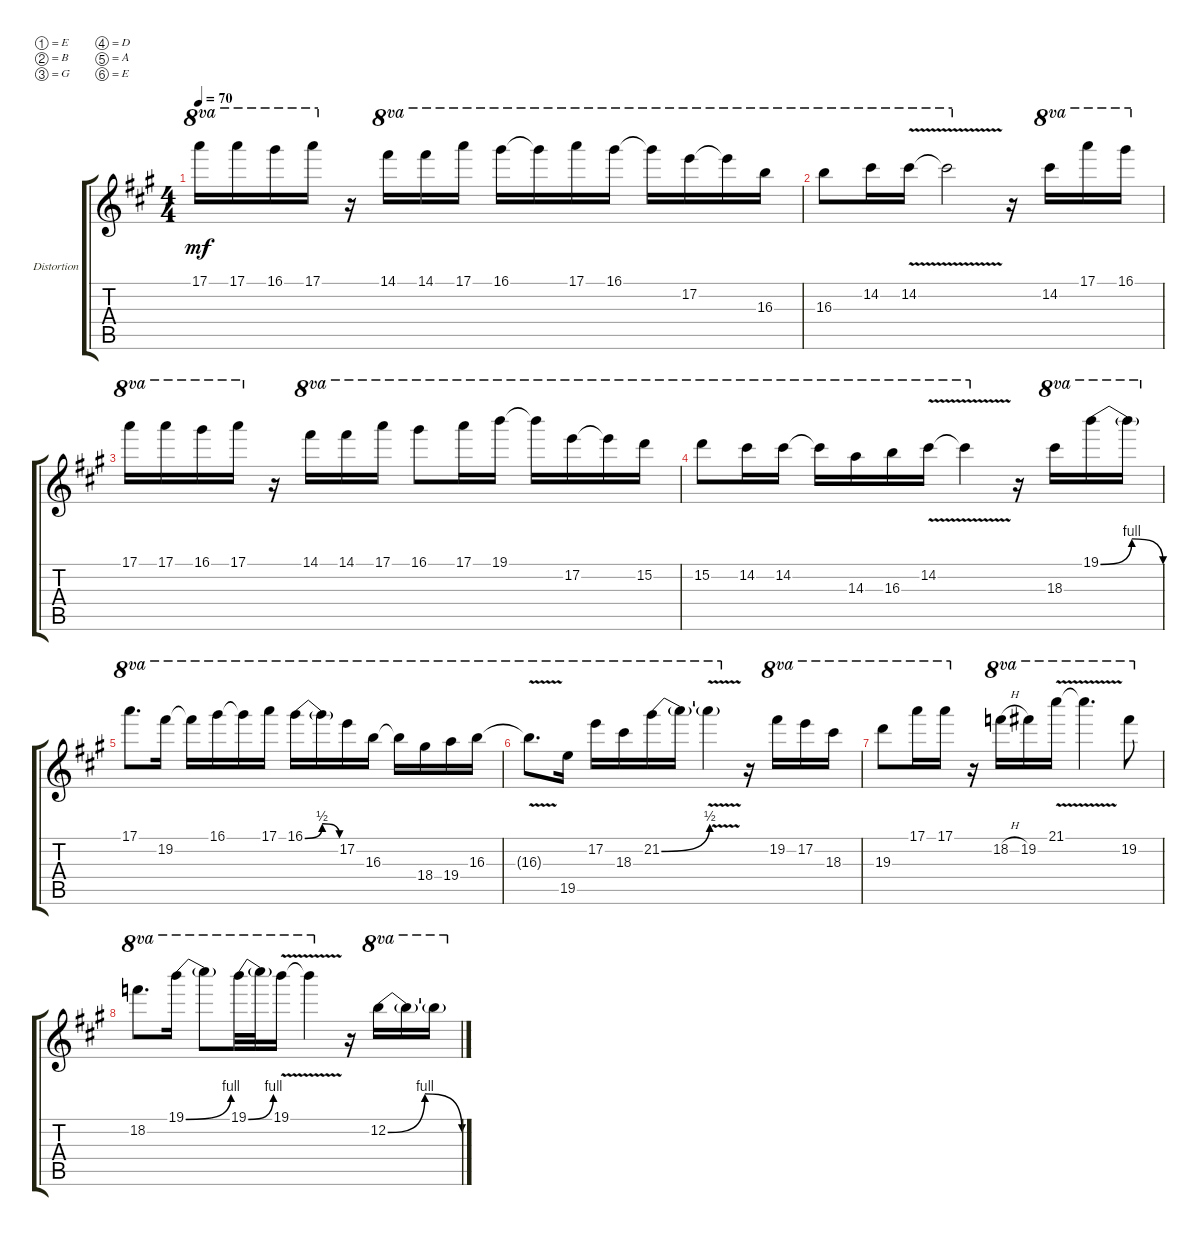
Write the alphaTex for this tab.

\bracketExtendMode groupsimilarinstruments
\firstSystemTrackNameOrientation horizontal
\otherSystemsTrackNameOrientation horizontal
\track ("Distortion Lead Guitar" "Distortion") {instrument distortionguitar}
\staff {score tabs}
\tuning (E5 B4 G4 D4 A3 E3)
\ts (4 4)
\tempo 70
\clef g2
\ks a
17.1.16{ot 8va dy mf} 17.1.16{ot 8va} 16.1.16{ot 8va} 17.1.16{ot 8va} r.16 14.1.16{ot 8va} 14.1.16{ot 8va} 17.1.16{ot 8va} 16.1.16{ot 8va} 16.1{t}.16{ot 8va} 17.1.16{ot 8va} 16.1.16{ot 8va} 16.1{t}.16{ot 8va} 17.2.16{ot 8va} 17.2{t}.16{ot 8va} 16.3.16{ot 8va} |
16.3.8{ot 8va} 14.2.16{ot 8va} 14.2{v}.16{ot 8va} 14.2{t}.2{ot 8va} r.16 14.2.16{ot 8va} 17.1.16{ot 8va} 16.1.16{ot 8va} |
17.1.16{ot 8va} 17.1.16{ot 8va} 16.1.16{ot 8va} 17.1.16{ot 8va} r.16 14.1.16{ot 8va} 14.1.16{ot 8va} 17.1.16{ot 8va} 16.1.8{ot 8va} 17.1.16{ot 8va} 19.1.16{ot 8va} 19.1{t}.16{ot 8va} 17.2.16{ot 8va} 17.2{t}.16{ot 8va} 15.2.16{ot 8va} |
15.2.8{ot 8va} 14.2.16{ot 8va} 14.2.16{ot 8va} 14.2{t}.16{ot 8va} 14.3.16{ot 8va} 16.3.16{ot 8va} 14.2{v}.16{ot 8va} 14.2{t}.4{ot 8va} r.16 18.3.16{ot 8va} 19.1{be (bendrelease 0 0 10.2 4 20.4 4 30 0)}.16{ot 8va} 19.1{t}.16{ot 8va} |
17.1.8{d ot 8va} 19.2.16{ot 8va} 19.2{t}.16{ot 8va} 16.1.16{ot 8va} 16.1{t}.16{ot 8va} 17.1.16{ot 8va} 16.1{be (bendrelease 0 0 9.6 2 20.4 2 30 0)}.16{ot 8va} 16.1{t}.16{ot 8va} 17.2.16{ot 8va} 16.3.16{ot 8va} 16.3{t}.16{ot 8va} 18.4.16{ot 8va} 19.4.16{ot 8va} 16.3.16{ot 8va} |
16.3{v t}.8{d ot 8va} 19.5.16{ot 8va} 17.2.16{ot 8va} 18.3.16{ot 8va} 21.2{be (bend 0 0 15 2)}.16{ot 8va} 21.2{t}.16{ot 8va} 21.2{v t}.4{ot 8va} r.16 19.2.16{ot 8va} 17.2.16{ot 8va} 18.3.16{ot 8va} |
19.3.8{ot 8va} 17.1.16{ot 8va} 17.1.16{ot 8va} r.16 18.2{h}.16{ot 8va} 19.2.16{ot 8va} 21.1{v}.16{ot 8va} 21.1{t}.4{d ot 8va} 19.2.8{ot 8va} |
18.2.8{d ot 8va} 19.1{be (bend 0 0 15 4)}.16{ot 8va} 19.1{t}.8{ot 8va} 19.1{be (bend 0 0 15 4)}.32{ot 8va} 19.1{t}.32{ot 8va} 19.1{v}.16{ot 8va} 19.1{t}.4{ot 8va} r.16 12.2{be (bendrelease 0 0 18.599999999999998 4 39 4 48.6 0)}.16{ot 8va} 12.2{t}.16{ot 8va} 12.2{t}.16{ot 8va}
